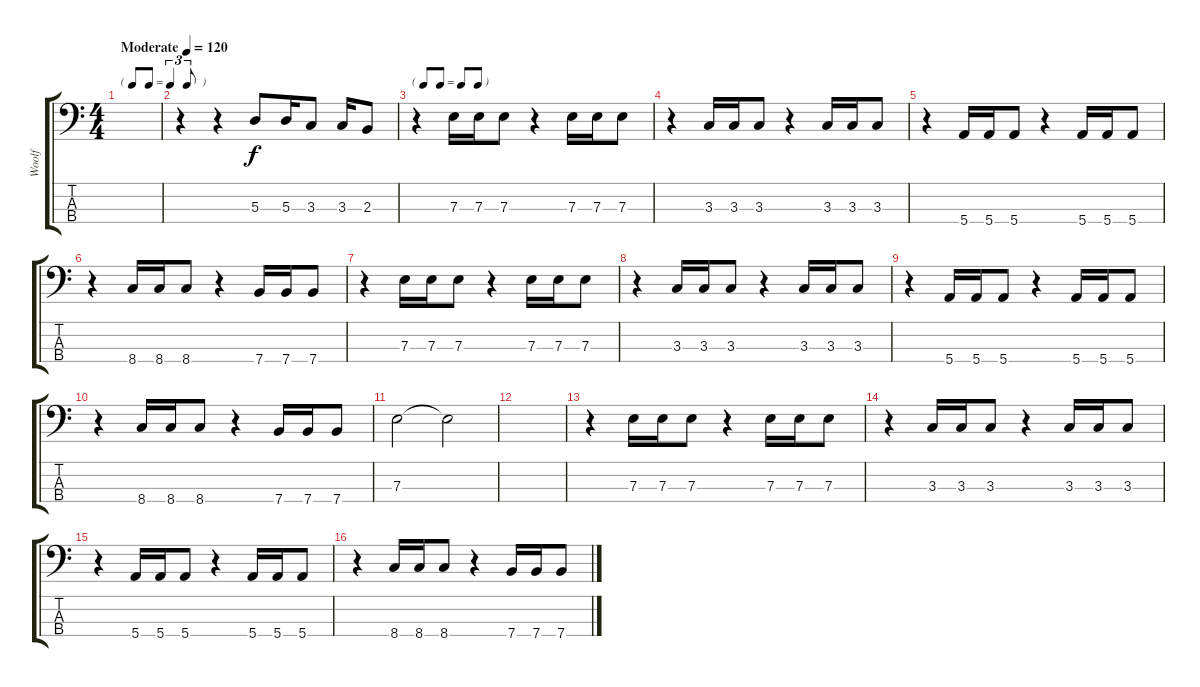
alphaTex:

\track ("Woolf" "Woolf") {instrument electricbasspick}
\staff {score tabs}
\tuning (G2 D2 A1 E1) {hide}
\ts (4 4)
\tf triplet8th
\tempo (120 "Moderate")
\clef f4
\ks c
|
r.4 r.4 5.3.8 5.3.16 3.3.8 3.3.16 2.3.8 |
\tf none
r.4 7.3.16 7.3.16 7.3.8 r.4 7.3.16 7.3.16 7.3.8 |
r.4 3.3.16 3.3.16 3.3.8 r.4 3.3.16 3.3.16 3.3.8 |
r.4 5.4.16 5.4.16 5.4.8 r.4 5.4.16 5.4.16 5.4.8 |
r.4 8.4.16 8.4.16 8.4.8 r.4 7.4.16 7.4.16 7.4.8 |
r.4 7.3.16 7.3.16 7.3.8 r.4 7.3.16 7.3.16 7.3.8 |
r.4 3.3.16 3.3.16 3.3.8 r.4 3.3.16 3.3.16 3.3.8 |
r.4 5.4.16 5.4.16 5.4.8 r.4 5.4.16 5.4.16 5.4.8 |
r.4 8.4.16 8.4.16 8.4.8 r.4 7.4.16 7.4.16 7.4.8 |
7.3.2 7.3{t}.2 |
|
r.4 7.3.16 7.3.16 7.3.8 r.4 7.3.16 7.3.16 7.3.8 |
r.4 3.3.16 3.3.16 3.3.8 r.4 3.3.16 3.3.16 3.3.8 |
r.4 5.4.16 5.4.16 5.4.8 r.4 5.4.16 5.4.16 5.4.8 |
r.4 8.4.16 8.4.16 8.4.8 r.4 7.4.16 7.4.16 7.4.8
